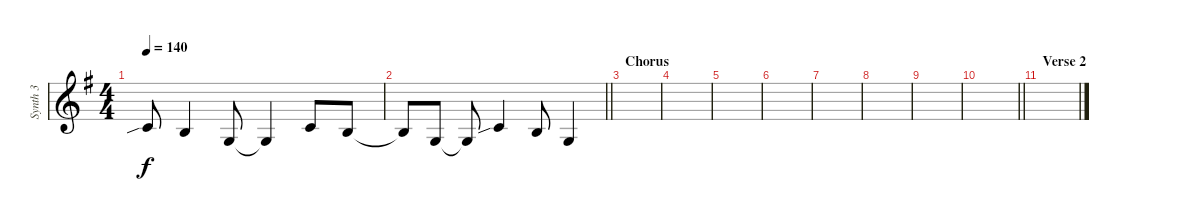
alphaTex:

\track ("Synth 3" "Synth 3") {instrument lead1square}
\staff {score}
\tuning (E4 B3 G3 D3 A2 E2) {hide}
\ts (4 4)
\tempo 140
\clef g2
\ks g
5.3{sib}.8{dy f} 4.3.4 0.3.8 0.3{t}.4 5.3.8 4.3.8 |
\barLineRight lightlight
4.3{t}.8 0.3.8 0.3{t}.8 5.3{sib}.4 4.3.8 0.3.4 |
\section ("" "Chorus")
|
|
|
|
|
|
|
\barLineRight lightlight
|
\section ("" "Verse 2")
